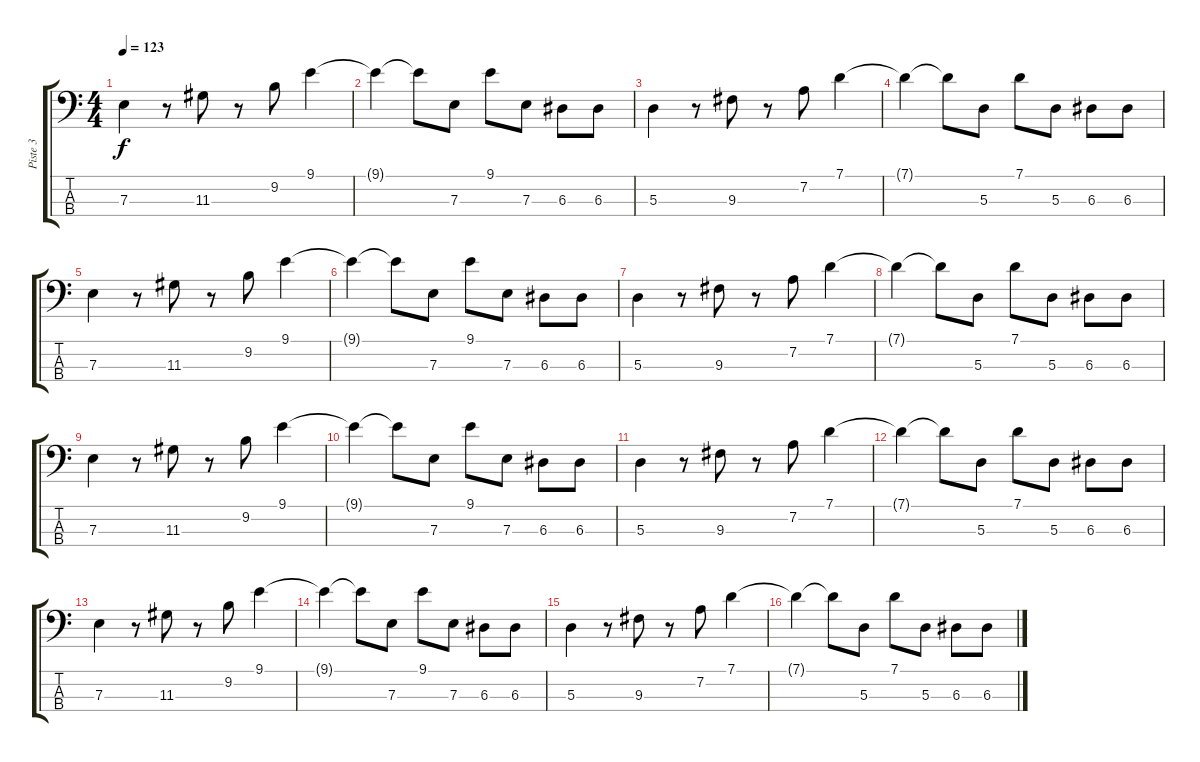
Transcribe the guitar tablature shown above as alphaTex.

\track ("Piste 3" "Piste 3") {instrument electricbassfinger}
\staff {score tabs}
\tuning (G2 D2 A1 E1) {hide}
\ts (4 4)
\tempo 123
\clef f4
\ks c
7.3.4{dy f} r.8 11.3.8 r.8 9.2.8 9.1.4 |
9.1{t}.4 9.1{t}.8 7.3.8 9.1.8 7.3.8 6.3.8 6.3.8 |
5.3.4 r.8 9.3.8 r.8 7.2.8 7.1.4 |
7.1{t}.4 7.1{t}.8 5.3.8 7.1.8 5.3.8 6.3.8 6.3.8 |
7.3.4 r.8 11.3.8 r.8 9.2.8 9.1.4 |
9.1{t}.4 9.1{t}.8 7.3.8 9.1.8 7.3.8 6.3.8 6.3.8 |
5.3.4 r.8 9.3.8 r.8 7.2.8 7.1.4 |
7.1{t}.4 7.1{t}.8 5.3.8 7.1.8 5.3.8 6.3.8 6.3.8 |
7.3.4 r.8 11.3.8 r.8 9.2.8 9.1.4 |
9.1{t}.4 9.1{t}.8 7.3.8 9.1.8 7.3.8 6.3.8 6.3.8 |
5.3.4 r.8 9.3.8 r.8 7.2.8 7.1.4 |
7.1{t}.4 7.1{t}.8 5.3.8 7.1.8 5.3.8 6.3.8 6.3.8 |
7.3.4 r.8 11.3.8 r.8 9.2.8 9.1.4 |
9.1{t}.4 9.1{t}.8 7.3.8 9.1.8 7.3.8 6.3.8 6.3.8 |
5.3.4 r.8 9.3.8 r.8 7.2.8 7.1.4 |
7.1{t}.4 7.1{t}.8 5.3.8 7.1.8 5.3.8 6.3.8 6.3.8
